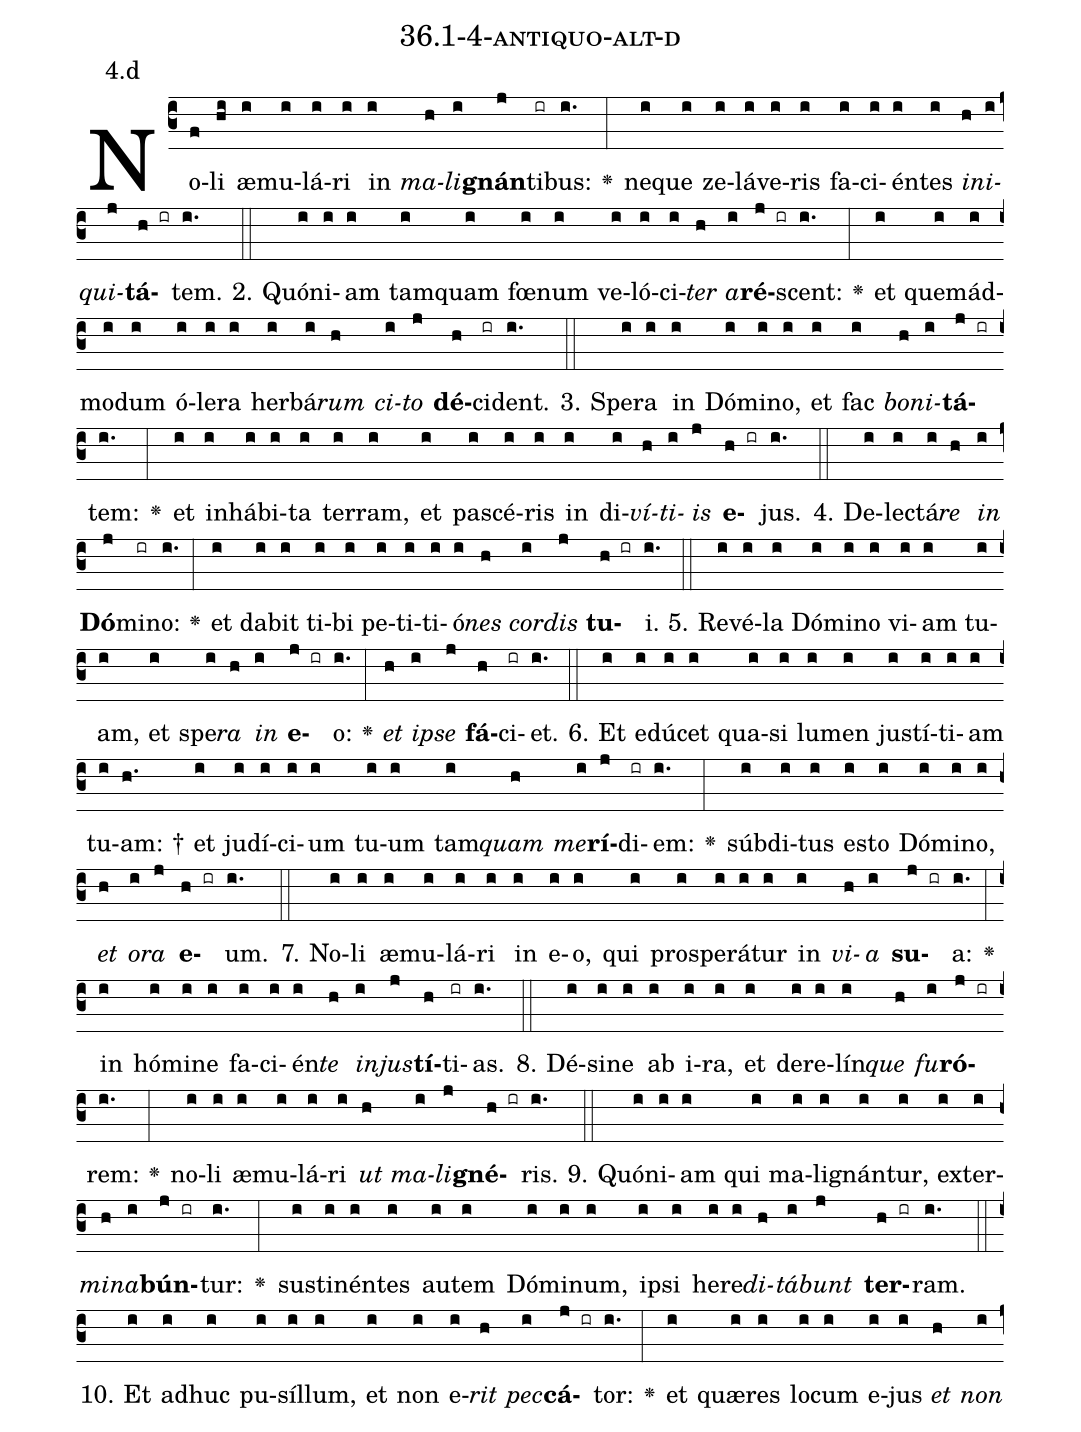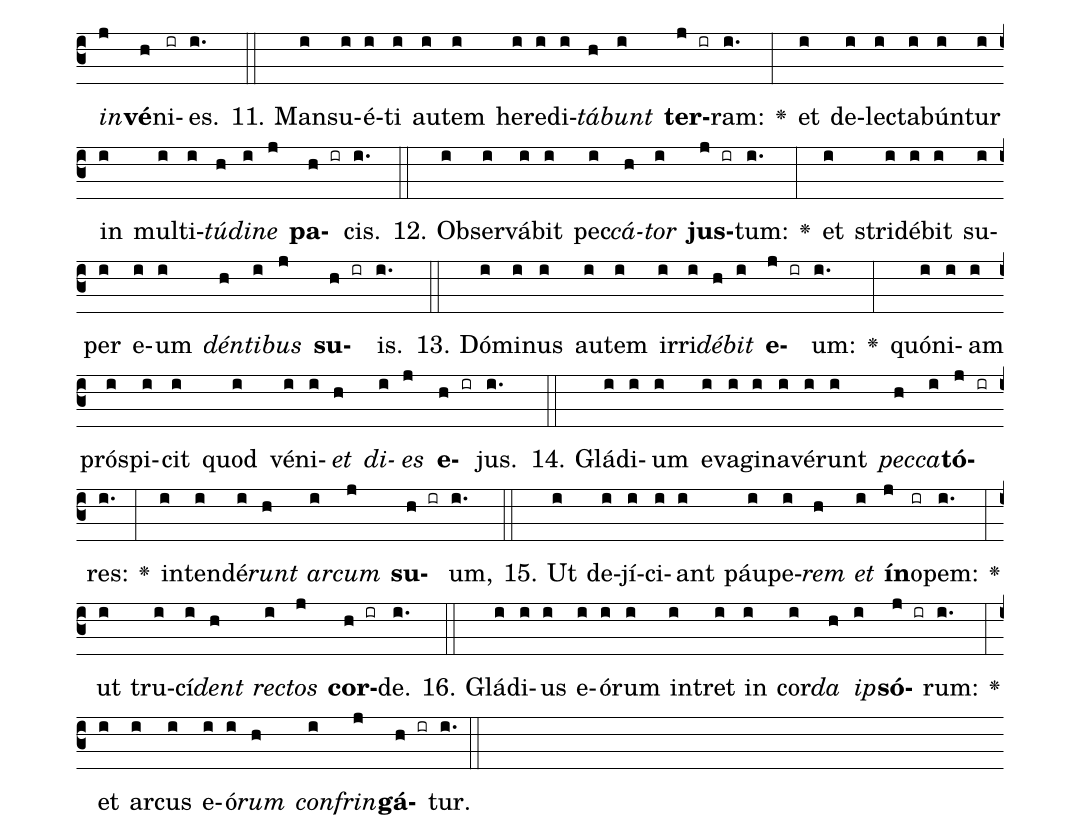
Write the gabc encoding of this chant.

name: 36.1-4-antiquo-alt-d;
annotation: 4.d;
%%
(c3)No(f)li(hi) æ(i)mu(i)lá(i)ri(i) in(i) <i>ma</i>(h)<i>li</i>(i)<b>gnán</b>(j)ti(ir)bus:(i.) <v>\greheightstar</v>(:) ne(i)que(i) ze(i)lá(i)ve(i)ris(i) fa(i)ci(i)én(i)tes(i) <i>in</i>(h)<i>i</i>(i)<i>qui</i>(j)<b>tá</b>(h ir)tem.(i.) (::)
2. Quón(i)i(i)am(i) tam(i)quam(i) fœ(i)num(i) ve(i)ló(i)ci(i)<i>ter</i>(h) <i>a</i>(i)<b>ré</b>(j ir)scent:(i.) <v>\greheightstar</v>(:) et(i) quem(i)ád(i)mo(i)dum(i) ó(i)le(i)ra(i) her(i)bá(i)<i>rum</i>(h) <i>ci</i>(i)<i>to</i>(j) <b>dé</b>(h)ci(ir)dent.(i.) (::)
3. Spe(i)ra(i) in(i) Dó(i)mi(i)no,(i) et(i) fac(i) <i>bo</i>(h)<i>ni</i>(i)<b>tá</b>(j ir)tem:(i.) <v>\greheightstar</v>(:) et(i) in(i)há(i)bi(i)ta(i) ter(i)ram,(i) et(i) pa(i)scé(i)ris(i) in(i) di(i)<i>ví</i>(h)<i>ti</i>(i)<i>is</i>(j) <b>e</b>(h ir)jus.(i.) (::)
4. De(i)lec(i)tá(i)<i>re</i>(h) <i>in</i>(i) <b>Dó</b>(j)mi(ir)no:(i.) <v>\greheightstar</v>(:) et(i) da(i)bit(i) ti(i)bi(i) pe(i)ti(i)ti(i)ó(i)<i>nes</i>(h) <i>cor</i>(i)<i>dis</i>(j) <b>tu</b>(h ir)i.(i.) (::)
5. Re(i)vé(i)la(i) Dó(i)mi(i)no(i) vi(i)am(i) tu(i)am,(i) et(i) spe(i)<i>ra</i>(h) <i>in</i>(i) <b>e</b>(j ir)o:(i.) <v>\greheightstar</v>(:) <i>et</i>(h) <i>ip</i>(i)<i>se</i>(j) <b>fá</b>(h)ci(ir)et.(i.) (::)
6. Et(i) e(i)dú(i)cet(i) qua(i)si(i) lu(i)men(i) jus(i)tí(i)ti(i)am(i) tu(i)am: †(h.) et(i) ju(i)dí(i)ci(i)um(i) tu(i)um(i) tam(i)<i>quam</i>(h) <i>me</i>(i)<b>rí</b>(j)di(ir)em:(i.) <v>\greheightstar</v>(:) súb(i)di(i)tus(i) es(i)to(i) Dó(i)mi(i)no,(i) <i>et</i>(h) <i>o</i>(i)<i>ra</i>(j) <b>e</b>(h ir)um.(i.) (::)
7. No(i)li(i) æ(i)mu(i)lá(i)ri(i) in(i) e(i)o,(i) qui(i) pro(i)spe(i)rá(i)tur(i) in(i) <i>vi</i>(h)<i>a</i>(i) <b>su</b>(j ir)a:(i.) <v>\greheightstar</v>(:) in(i) hó(i)mi(i)ne(i) fa(i)ci(i)én(i)<i>te</i>(h) <i>in</i>(i)<i>jus</i>(j)<b>tí</b>(h)ti(ir)as.(i.) (::)
8. Dé(i)si(i)ne(i) ab(i) i(i)ra,(i) et(i) de(i)re(i)lín(i)<i>que</i>(h) <i>fu</i>(i)<b>ró</b>(j ir)rem:(i.) <v>\greheightstar</v>(:) no(i)li(i) æ(i)mu(i)lá(i)ri(i) <i>ut</i>(h) <i>ma</i>(i)<i>li</i>(j)<b>gné</b>(h ir)ris.(i.) (::)
9. Quón(i)i(i)am(i) qui(i) ma(i)li(i)gnán(i)tur,(i) ex(i)ter(i)<i>mi</i>(h)<i>na</i>(i)<b>bún</b>(j ir)tur:(i.) <v>\greheightstar</v>(:) sus(i)ti(i)nén(i)tes(i) au(i)tem(i) Dó(i)mi(i)num,(i) ip(i)si(i) he(i)re(i)<i>di</i>(h)<i>tá</i>(i)<i>bunt</i>(j) <b>ter</b>(h ir)ram.(i.) (::)
10. Et(i) ad(i)huc(i) pu(i)síl(i)lum,(i) et(i) non(i) e(i)<i>rit</i>(h) <i>pec</i>(i)<b>cá</b>(j ir)tor:(i.) <v>\greheightstar</v>(:) et(i) quæ(i)res(i) lo(i)cum(i) e(i)jus(i) <i>et</i>(h) <i>non</i>(i) <i>in</i>(j)<b>vé</b>(h)ni(ir)es.(i.) (::)
11. Man(i)su(i)é(i)ti(i) au(i)tem(i) he(i)re(i)di(i)<i>tá</i>(h)<i>bunt</i>(i) <b>ter</b>(j ir)ram:(i.) <v>\greheightstar</v>(:) et(i) de(i)lec(i)ta(i)bún(i)tur(i) in(i) mul(i)ti(i)<i>tú</i>(h)<i>di</i>(i)<i>ne</i>(j) <b>pa</b>(h ir)cis.(i.) (::)
12. Ob(i)ser(i)vá(i)bit(i) pec(i)<i>cá</i>(h)<i>tor</i>(i) <b>jus</b>(j ir)tum:(i.) <v>\greheightstar</v>(:) et(i) stri(i)dé(i)bit(i) su(i)per(i) e(i)um(i) <i>dén</i>(h)<i>ti</i>(i)<i>bus</i>(j) <b>su</b>(h ir)is.(i.) (::)
13. Dó(i)mi(i)nus(i) au(i)tem(i) ir(i)ri(i)<i>dé</i>(h)<i>bit</i>(i) <b>e</b>(j ir)um:(i.) <v>\greheightstar</v>(:) quón(i)i(i)am(i) pró(i)spi(i)cit(i) quod(i) vé(i)ni(i)<i>et</i>(h) <i>di</i>(i)<i>es</i>(j) <b>e</b>(h ir)jus.(i.) (::)
14. Glá(i)di(i)um(i) e(i)va(i)gi(i)na(i)vé(i)runt(i) <i>pec</i>(h)<i>ca</i>(i)<b>tó</b>(j ir)res:(i.) <v>\greheightstar</v>(:) in(i)ten(i)dé(i)<i>runt</i>(h) <i>ar</i>(i)<i>cum</i>(j) <b>su</b>(h ir)um,(i.) (::)
15. Ut(i) de(i)jí(i)ci(i)ant(i) páu(i)pe(i)<i>rem</i>(h) <i>et</i>(i) <b>ín</b>(j)o(ir)pem:(i.) <v>\greheightstar</v>(:) ut(i) tru(i)cí(i)<i>dent</i>(h) <i>rec</i>(i)<i>tos</i>(j) <b>cor</b>(h ir)de.(i.) (::)
16. Glá(i)di(i)us(i) e(i)ó(i)rum(i) in(i)tret(i) in(i) cor(i)<i>da</i>(h) <i>ip</i>(i)<b>só</b>(j ir)rum:(i.) <v>\greheightstar</v>(:) et(i) ar(i)cus(i) e(i)ó(i)<i>rum</i>(h) <i>con</i>(i)<i>frin</i>(j)<b>gá</b>(h ir)tur.(i.) (::)
